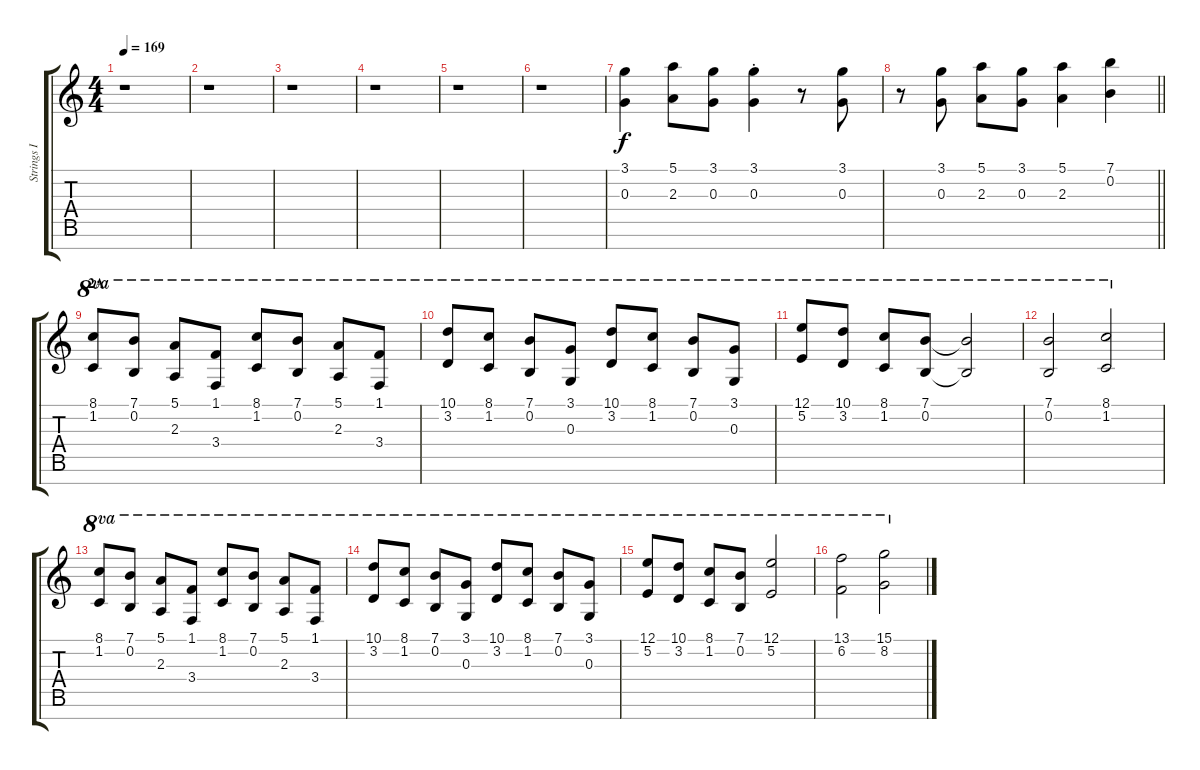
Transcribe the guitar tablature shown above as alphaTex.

\track ("Strings I" "Strings I") {instrument stringensemble1}
\staff {score tabs}
\tuning (E5 B4 G4 D4 A3 E3 B2) {hide}
\ts (4 4)
\tempo 169
\clef g2
\ks c
r.1{dy f} |
r.1 |
r.1 |
r.1 |
r.1 |
r.1 |
(3.1 0.3).4 (5.1 2.3).8 (3.1 0.3).8 (3.1{st} 0.3{st}).4 r.8 (3.1 0.3).8 |
\barLineRight lightlight
r.8 (3.1 0.3).8 (5.1 2.3).8 (3.1 0.3).8 (5.1 2.3).4 (7.1 0.2).4 |
\section ("" "2A")
(8.1 1.2).8{ot 8va} (7.1 0.2).8{ot 8va} (5.1 2.3).8{ot 8va} (1.1 3.4).8{ot 8va} (8.1 1.2).8{ot 8va} (7.1 0.2).8{ot 8va} (5.1 2.3).8{ot 8va} (1.1 3.4).8{ot 8va} |
(10.1 3.2).8{ot 8va} (8.1 1.2).8{ot 8va} (7.1 0.2).8{ot 8va} (3.1 0.3).8{ot 8va} (10.1 3.2).8{ot 8va} (8.1 1.2).8{ot 8va} (7.1 0.2).8{ot 8va} (3.1 0.3).8{ot 8va} |
(12.1 5.2).8{ot 8va} (10.1 3.2).8{ot 8va} (8.1 1.2).8{ot 8va} (7.1 0.2).8{ot 8va} (7.1{t} 0.2{t}).2{ot 8va} |
(7.1 0.2).2{ot 8va} (8.1 1.2).2{ot 8va} |
(8.1 1.2).8{ot 8va} (7.1 0.2).8{ot 8va} (5.1 2.3).8{ot 8va} (1.1 3.4).8{ot 8va} (8.1 1.2).8{ot 8va} (7.1 0.2).8{ot 8va} (5.1 2.3).8{ot 8va} (1.1 3.4).8{ot 8va} |
(10.1 3.2).8{ot 8va} (8.1 1.2).8{ot 8va} (7.1 0.2).8{ot 8va} (3.1 0.3).8{ot 8va} (10.1 3.2).8{ot 8va} (8.1 1.2).8{ot 8va} (7.1 0.2).8{ot 8va} (3.1 0.3).8{ot 8va} |
(12.1 5.2).8{ot 8va} (10.1 3.2).8{ot 8va} (8.1 1.2).8{ot 8va} (7.1 0.2).8{ot 8va} (12.1 5.2).2{ot 8va} |
(13.1 6.2).2{ot 8va} (15.1 8.2).2{ot 8va}
